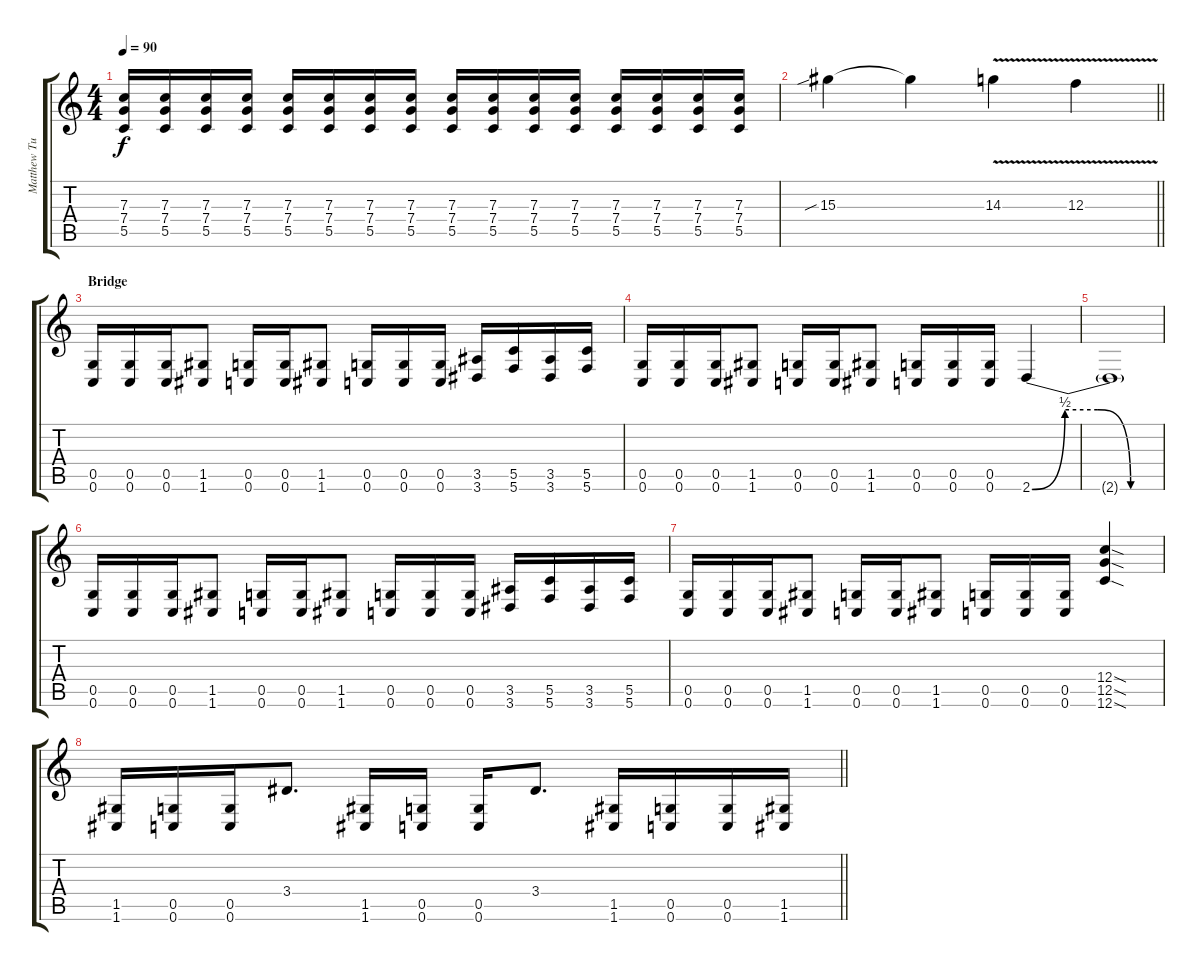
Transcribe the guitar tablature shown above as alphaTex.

\track ("Matthew Tuck" "Matthew Tu") {instrument overdrivenguitar}
\staff {score tabs}
\tuning (D4 A3 F3 C3 G2 C2) {hide}
\ts (4 4)
\tempo 90
\clef g2
\ks c
(7.3 7.4 5.5).16{dy f} (7.3 7.4 5.5).16 (7.3 7.4 5.5).16 (7.3 7.4 5.5).16 (7.3 7.4 5.5).16 (7.3 7.4 5.5).16 (7.3 7.4 5.5).16 (7.3 7.4 5.5).16 (7.3 7.4 5.5).16 (7.3 7.4 5.5).16 (7.3 7.4 5.5).16 (7.3 7.4 5.5).16 (7.3 7.4 5.5).16 (7.3 7.4 5.5).16 (7.3 7.4 5.5).16 (7.3 7.4 5.5).16 |
\barLineRight lightlight
15.3{sib}.4 15.3{t}.4 14.3{v}.4 12.3{v}.4 |
\section ("" "Bridge")
(0.5 0.6).16 (0.5 0.6).16 (0.5 0.6).16 (1.5 1.6).8 (0.5 0.6).16 (0.5 0.6).16 (1.5 1.6).8 (0.5 0.6).16 (0.5 0.6).16 (0.5 0.6).16 (3.5 3.6).16 (5.5 5.6).16 (3.5 3.6).16 (5.5 5.6).16 |
(0.5 0.6).16 (0.5 0.6).16 (0.5 0.6).16 (1.5 1.6).8 (0.5 0.6).16 (0.5 0.6).16 (1.5 1.6).8 (0.5 0.6).16 (0.5 0.6).16 (0.5 0.6).16 2.6{be (custom 0 0 15 2 30 2 45 0 60 0)}.4 |
2.6{t}.1 |
(0.5 0.6).16 (0.5 0.6).16 (0.5 0.6).16 (1.5 1.6).8 (0.5 0.6).16 (0.5 0.6).16 (1.5 1.6).8 (0.5 0.6).16 (0.5 0.6).16 (0.5 0.6).16 (3.5 3.6).16 (5.5 5.6).16 (3.5 3.6).16 (5.5 5.6).16 |
(0.5 0.6).16 (0.5 0.6).16 (0.5 0.6).16 (1.5 1.6).8 (0.5 0.6).16 (0.5 0.6).16 (1.5 1.6).8 (0.5 0.6).16 (0.5 0.6).16 (0.5 0.6).16 (12.4{sod} 12.5{sod} 12.6{sod}).4 |
\barLineRight lightlight
(1.5 1.6).16 (0.5 0.6).16 (0.5 0.6).16 3.4.8{d} (1.5 1.6).16 (0.5 0.6).16 (0.5 0.6).16 3.4.8{d} (1.5 1.6).16 (0.5 0.6).16 (0.5 0.6).16 (1.5 1.6).16
